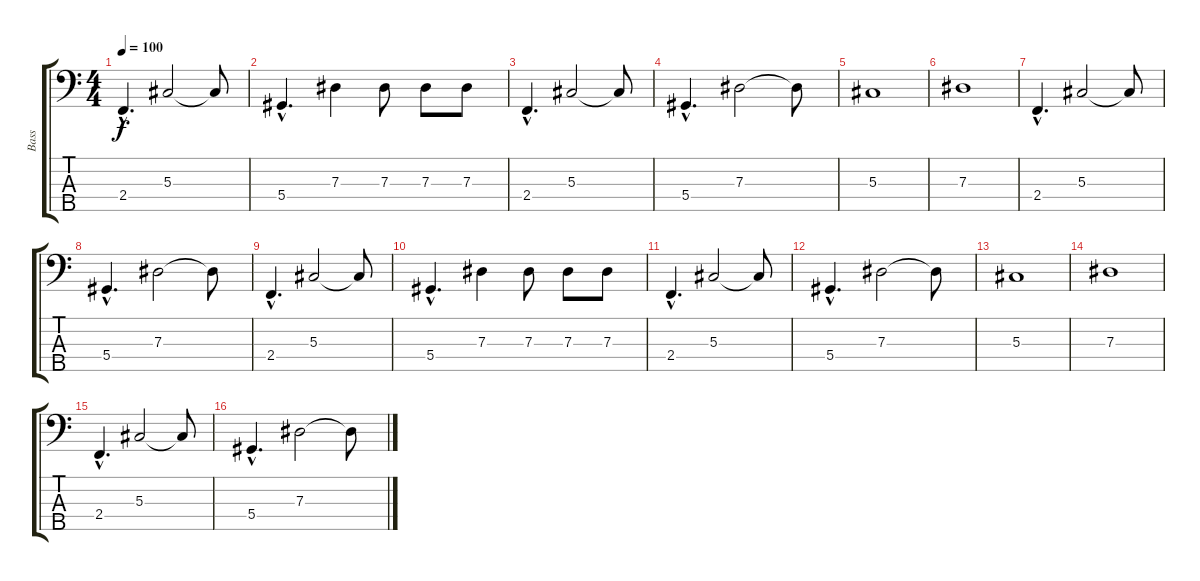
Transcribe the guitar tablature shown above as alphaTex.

\track ("Bass" "Bass") {instrument electricbassfinger}
\staff {score tabs}
\tuning (Gb2 Db2 Ab1 Eb1 Bb0) {hide}
\ts (4 4)
\tempo 100
\clef f4
\ks c
2.4{hac}.4{d dy f} 5.3.2 5.3{t}.8 |
5.4{hac}.4{d} 7.3.4 7.3.8 7.3.8 7.3.8 |
2.4{hac}.4{d} 5.3.2 5.3{t}.8 |
5.4{hac}.4{d} 7.3.2 7.3{t}.8 |
5.3.1 |
7.3.1 |
2.4{hac}.4{d} 5.3.2 5.3{t}.8 |
5.4{hac}.4{d} 7.3.2 7.3{t}.8 |
2.4{hac}.4{d} 5.3.2 5.3{t}.8 |
5.4{hac}.4{d} 7.3.4 7.3.8 7.3.8 7.3.8 |
2.4{hac}.4{d} 5.3.2 5.3{t}.8 |
5.4{hac}.4{d} 7.3.2 7.3{t}.8 |
5.3.1 |
7.3.1 |
2.4{hac}.4{d} 5.3.2 5.3{t}.8 |
5.4{hac}.4{d} 7.3.2 7.3{t}.8
